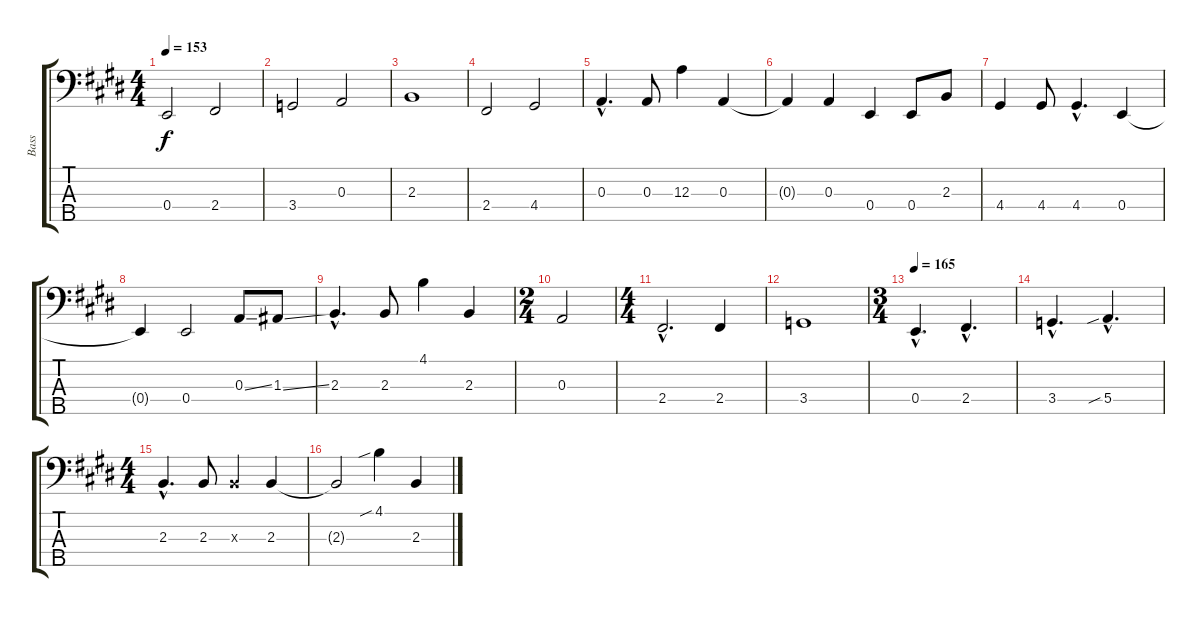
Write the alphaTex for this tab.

\track ("Bass" "Bass") {instrument electricbassfinger}
\staff {score tabs}
\tuning (G2 D2 A1 E1 B0) {hide}
\ts (4 4)
\tempo 153
\clef f4
\ks e
0.4.2{dy f} 2.4.2 |
3.4.2 0.3.2 |
2.3.1 |
2.4.2 4.4.2 |
0.3{hac}.4{d} 0.3.8 12.3.4 0.3.4 |
0.3{t}.4 0.3.4 0.4.4 0.4.8 2.3.8 |
4.4.4 4.4.8 4.4{hac}.4{d} 0.4.4 |
0.4{t}.4 0.4.2 0.3{ss}.8 1.3{ss}.8 |
2.3{hac}.4{d} 2.3.8 4.1.4 2.3.4 |
\ts (2 4)
0.3.2 |
\ts (4 4)
2.4{hac}.2{d} 2.4.4 |
3.4.1 |
\ts (3 4)
\tempo 165
0.4{hac}.4{d} 2.4{hac}.4{d} |
3.4{hac}.4{d} 5.4{sib hac}.4{d} |
\ts (4 4)
2.3{hac}.4{d} 2.3.8 2.3{x}.4 2.3.4 |
2.3{t}.2 4.1{sib}.4 2.3.4
